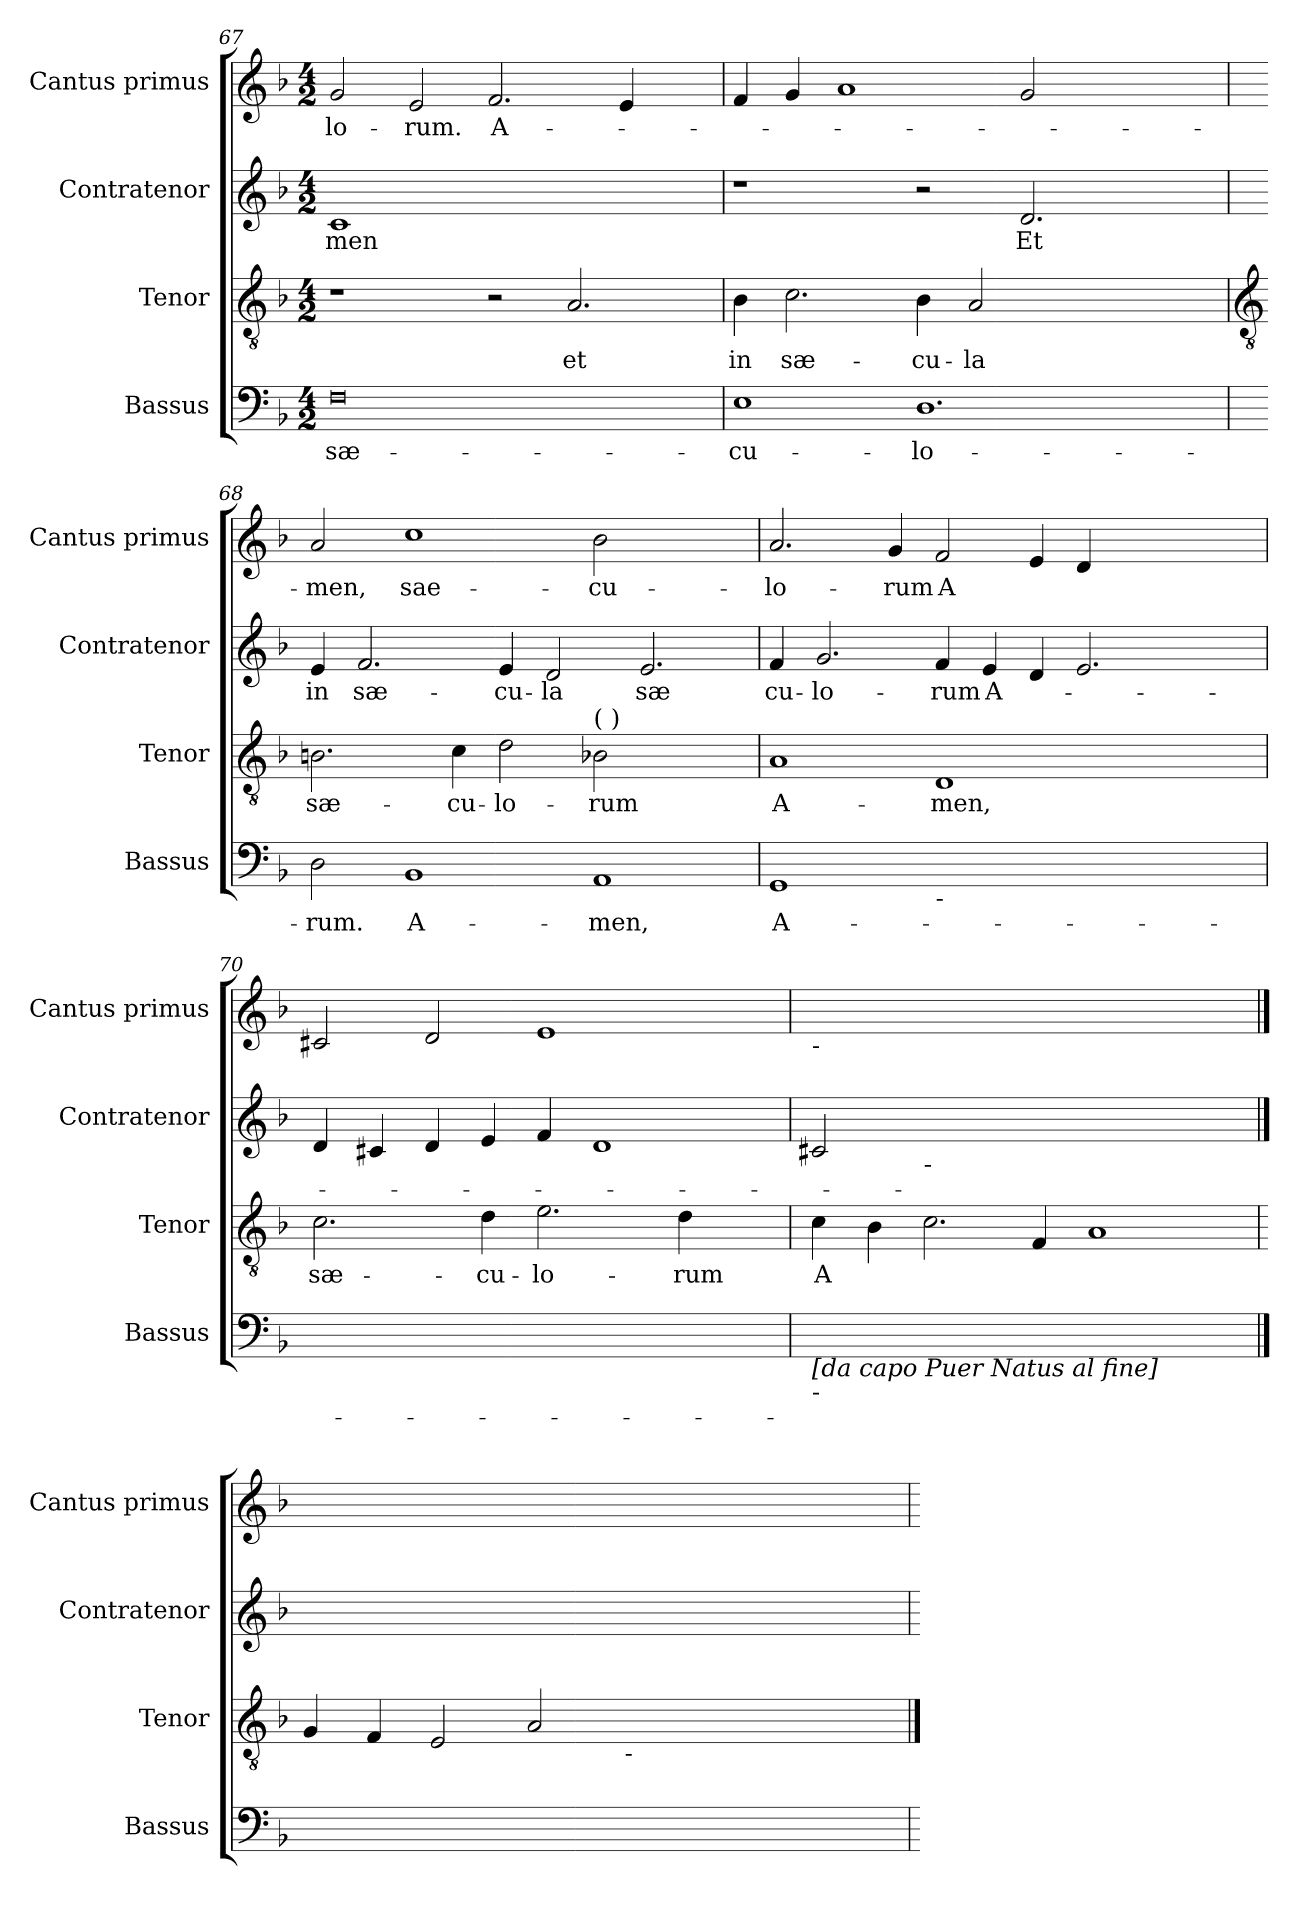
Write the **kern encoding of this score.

**kern	**text	**kern	**text	**kern	**text	**kern	**text
*part4	*part4	*part3	*part3	*part2	*part2	*part1	*part1
*staff4	*staff4	*staff3	*staff3	*staff2	*staff2	*staff1	*staff1
*I"Bassus	*	*I"Tenor	*	*I"Contratenor	*	*I"Cantus primus	*
*I'Bassus	*	*I'Tenor	*	*I'Contratenor	*	*I'Cantus primus	*
!!LO:LB:g=z
*clefF4	*	*clefGv2	*	*clefG2	*	*clefG2	*
*k[b-]	*	*k[b-]	*	*k[b-]	*	*k[b-]	*
*F:	*	*F:	*	*F:	*	*F:	*
*M4/2	*	*M4/2	*	*M4/2	*	*M4/2	*
=67	=67	=67	=67	=67	=67	=67	=67
!	!LO:LY:b	!	!	!	!LO:LY:b	!	!LO:LY:b
0F	sæ-	1r	.	1c	-men	2g	-lo-
!	!	!	!	!	!	!	!LO:LY:b
.	.	.	.	.	.	2e	-rum.
!	!	!	!	!	!	!	!LO:LY:b
.	.	2r	.	1ryy	.	2.f	A-
!	!	!	!LO:LY:b	!	!	!	!
.	.	2.A	et	.	.	.	.
.	.	.	.	.	.	4e	.
4ryy	.	.	.	4ryy	.	4ryy	.
!!LO:LB:g=z
=67A	=67A	=67A	=67A	=67A	=67A	=67A	=67A
!	!LO:LY:b	!	!LO:LY:b	!	!	!	!
1E	-cu-	4B-	in	1r	.	4f	.
!	!	!	!LO:LY:b	!	!	!	!
.	.	2.c	sæ-	.	.	4g	.
.	.	.	.	.	.	1a	.
!	!LO:LY:b	!	!LO:LY:b	!	!	!	!
1.D	-lo-	4B-	-cu-	2r	.	.	.
!	!	!	!LO:LY:b	!	!	!	!
.	.	2A	-la	.	.	.	.
!	!	!	!	!	!LO:LY:b	!	!
.	.	.	.	2.d	Et	2g	.
.	.	2.ryy	.	.	.	.	.
.	.	.	.	.	.	2ryy	.
.	.	.	.	4ryy	.	.	.
!!LO:LB:g=z
=68A	=68A	=68A	=68A	=68A	=68A	=68A	=68A
*	*	*clefGv2	*	*	*	*	*
!	!LO:LY:b	!	!LO:LY:b	!	!LO:LY:b	!	!LO:LY:b
2D	-rum.	2.Bn	sæ-	4e	in	2a	-men,
!	!	!	!	!	!LO:LY:b	!	!
.	.	.	.	2.f	sæ-	.	.
!	!LO:LY:b	!	!	!	!	!	!LO:LY:b
1BB-	A-	.	.	.	.	1cc	sae-
!	!	!	!LO:LY:b	!	!	!	!
.	.	4c	-cu-	.	.	.	.
!	!	!	!LO:LY:b	!	!LO:LY:b	!	!
.	.	2d	-lo-	4e	-cu-	.	.
!	!	!	!	!	!LO:LY:b	!	!
.	.	.	.	2d	-la	.	.
!	!	!LO:TX:a:t=(  )	!	!	!	!	!
!	!LO:LY:b	!	!LO:LY:b	!	!	!	!LO:LY:b
1AA	-men,	2B-	-rum	.	.	2b-	-cu-
!	!	!	!	!	!LO:LY:b	!	!
.	.	.	.	2.e	sæ	.	.
.	.	2ryy	.	.	.	2ryy	.
=69A	=69A	=69A	=69A	=69A	=69A	=69A	=69A
!	!LO:LY:b	!	!LO:LY:b	!	!LO:LY:b	!	!LO:LY:b
1GG	A-	1A	A-	4f	cu-	2.a	-lo-
!	!	!	!	!	!LO:LY:b	!	!
.	.	.	.	2.g	-lo-	.	.
!	!	!	!	!	!	!	!LO:LY:b
.	.	.	.	.	.	4g	-rum
!LO:TX:b:t=-	!	!	!	!	!	!	!
!	!	!	!LO:LY:b	!	!LO:LY:b	!	!LO:LY:b
[0AAyy	.	1D	-men,	4f	-rum	2f	A
!	!	!	!	!	!LO:LY:b	!	!
.	.	.	.	4e	A-	.	.
.	.	.	.	4d	.	4e	.
.	.	.	.	2.e	.	4d	.
.	.	1ryy	.	.	.	1ryy	.
.	.	.	.	2ryy	.	.	.
=70A	=70A	=70A	=70A	=70A	=70A	=70A	=70A
!	!	!	!LO:LY:b	!	!	!	!
0AAyy]	.	2.c	sæ-	4d	.	2c#X	.
.	.	.	.	4c#X	.	.	.
.	.	.	.	4d	.	2d	.
!	!	!	!LO:LY:b	!	!	!	!
.	.	4d	-cu-	4e	.	.	.
!	!	!	!LO:LY:b	!	!	!	!
.	.	2.e	-lo-	4f	.	1e	.
.	.	.	.	1d	.	.	.
!	!	!	!LO:LY:b	!	!	!	!
.	.	4d	-rum	.	.	.	.
4ryy	.	4ryy	.	.	.	4ryy	.
=71A	=71A	=71A	=71A	=71A	=71A	=71A	=71A
!	!	!	!	!	!	!LO:TX:b:t=-	!
!LO:TX:b:t=[da capo Puer Natus al fine]	!	!	!	!	!	!	!
!LO:TX:b:t=-	!	!	!	!	!	!	!
!	!LO:LY:b	!	!LO:LY:b	!	!	!	!LO:LY:b
0Dyy	-men.	4c	A	2c#X	.	0f#Xyy	men.
.	.	4B-	.	.	.	.	.
!	!	!	!	!LO:TX:b:t=-	!	!	!
!	!	!	!	!	!LO:LY:b	!	!
.	.	2.c	.	0dyy	-men.	.	.
.	.	4F	.	.	.	.	.
.	.	1A	.	.	.	.	.
2ryy	.	.	.	.	.	2ryy	.
==	==	=	==	==	==	==	==
0ryy	.	4G	.	0ryy	.	0ryy	.
.	.	4F	.	.	.	.	.
.	.	2E	.	.	.	.	.
.	.	2A	.	.	.	.	.
!	!	!LO:TX:b:t=-	!	!	!	!	!
!	!	!	!LO:LY:b	!	!	!	!
.	.	0Ayy	men.	.	.	.	.
1.ryy	.	.	.	1.ryy	.	1.ryy	.
=	=	==	=	=	=	=	=
*-	*-	*-	*-	*-	*-	*-	*-
